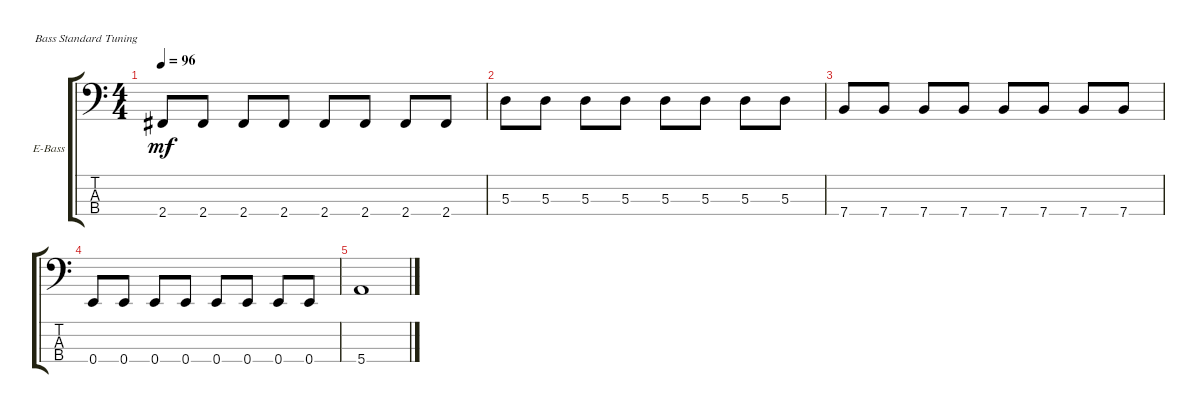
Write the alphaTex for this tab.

\defaultSystemsLayout 4
\bracketExtendMode groupsimilarinstruments
\firstSystemTrackNameOrientation horizontal
\otherSystemsTrackNameOrientation horizontal
\track ("Hugh" "E-Bass") {instrument electricbassfinger}
\staff {score tabs}
\tuning (G2 D2 A1 E1)
\ts (4 4)
\tempo 96
\clef f4
\ks c
2.4.8{dy mf} 2.4.8 2.4.8 2.4.8 2.4.8 2.4.8 2.4.8 2.4.8 |
5.3.8 5.3.8 5.3.8 5.3.8 5.3.8 5.3.8 5.3.8 5.3.8 |
7.4.8 7.4.8 7.4.8 7.4.8 7.4.8 7.4.8 7.4.8 7.4.8 |
0.4.8 0.4.8 0.4.8 0.4.8 0.4.8 0.4.8 0.4.8 0.4.8 |
5.4.1
